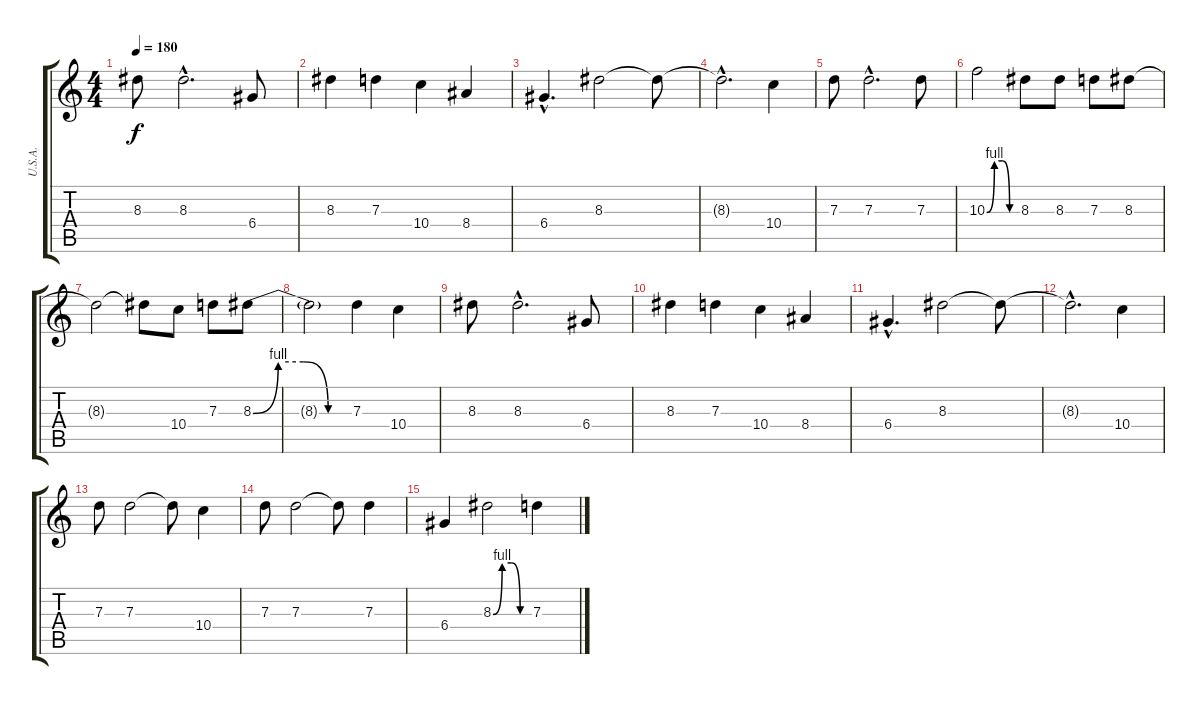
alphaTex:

\track ("U.S.A." "U.S.A.") {instrument distortionguitar}
\staff {score tabs}
\tuning (E4 B3 G3 D3 A2 E2) {hide}
\ts (4 4)
\tempo 180
\clef g2
\ks c
8.3.8{dy f} 8.3{hac}.2{d} 6.4.8 |
8.3.4 7.3.4 10.4.4 8.4.4 |
6.4{hac}.4{d} 8.3.2 8.3{t}.8 |
8.3{hac t}.2{d} 10.4.4 |
7.3.8 7.3{hac}.2{d} 7.3.8 |
10.3{be (custom 0 0 15 4 30 4 45 0 60 0)}.2 8.3.8 8.3.8 7.3.8 8.3.8 |
8.3{t}.2 8.3{t}.8 10.4.8 7.3.8 8.3{be (custom 0 0 15 4 30 4 45 0 60 0)}.8 |
8.3{t}.2 7.3.4 10.4.4 |
8.3.8 8.3{hac}.2{d} 6.4.8 |
8.3.4 7.3.4 10.4.4 8.4.4 |
6.4{hac}.4{d} 8.3.2 8.3{t}.8 |
8.3{hac t}.2{d} 10.4.4 |
7.3.8 7.3.2 7.3{t}.8 10.4.4 |
7.3.8 7.3.2 7.3{t}.8 7.3.4 |
6.4.4 8.3{be (custom 0 0 15 4 30 4 45 0 60 0)}.2 7.3.4
